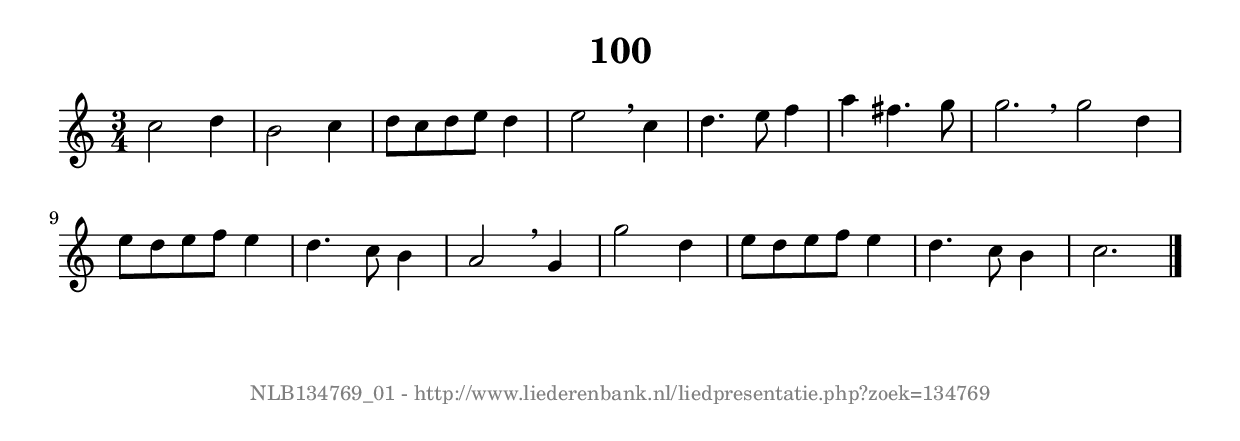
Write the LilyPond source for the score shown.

%
% produced by wce2krn 1.64 (7 June 2014)
%
\version"2.16"
#(append! paper-alist '(("long" . (cons (* 210 mm) (* 2000 mm)))))
#(set-default-paper-size "long")
sb = {\breathe}
mBreak = {\breathe }
bBreak = {\breathe }
x = {\once\override NoteHead #'style = #'cross }
gl=\glissando
itime={\override Staff.TimeSignature #'stencil = ##f }
ficta = {\once\set suggestAccidentals = ##t}
fine = {\once\override Score.RehearsalMark #'self-alignment-X = #1 \mark \markup {\italic{Fine}}}
dc = {\once\override Score.RehearsalMark #'self-alignment-X = #1 \mark \markup {\italic{D.C.}}}
dcf = {\once\override Score.RehearsalMark #'self-alignment-X = #1 \mark \markup {\italic{D.C. al Fine}}}
dcc = {\once\override Score.RehearsalMark #'self-alignment-X = #1 \mark \markup {\italic{D.C. al Coda}}}
ds = {\once\override Score.RehearsalMark #'self-alignment-X = #1 \mark \markup {\italic{D.S.}}}
dsf = {\once\override Score.RehearsalMark #'self-alignment-X = #1 \mark \markup {\italic{D.S. al Fine}}}
dsc = {\once\override Score.RehearsalMark #'self-alignment-X = #1 \mark \markup {\italic{D.S. al Coda}}}
pv = {\set Score.repeatCommands = #'((volta "1"))}
sv = {\set Score.repeatCommands = #'((volta "2"))}
tv = {\set Score.repeatCommands = #'((volta "3"))}
qv = {\set Score.repeatCommands = #'((volta "4"))}
xv = {\set Score.repeatCommands = #'((volta #f))}
\header{ tagline = ""
title = "100"
}
\score {{
\key c \major
\relative g'
{
\set melismaBusyProperties = #'()
\time 3/4
\tempo 4=120
\override Score.MetronomeMark #'transparent = ##t
\override Score.RehearsalMark #'break-visibility = #(vector #t #t #f)
c2 d4 b2 c4 d8 c d e d4 e2 \sb c4 d4. e8 f4 a fis4. g8 g2. \bar ":|:" \bBreak
g2 d4 e8 d e f e4 d4. c8 b4 a2 \sb g4 g'2 d4 e8 d e f e4 d4. c8 b4 c2. \bar "|."
 }}
 \midi { }
 \layout {
            indent = 0.0\cm
}
}
\markup { \vspace #0 } \markup { \with-color #grey \fill-line { \center-column { \smaller "NLB134769_01 - http://www.liederenbank.nl/liedpresentatie.php?zoek=134769" } } }
